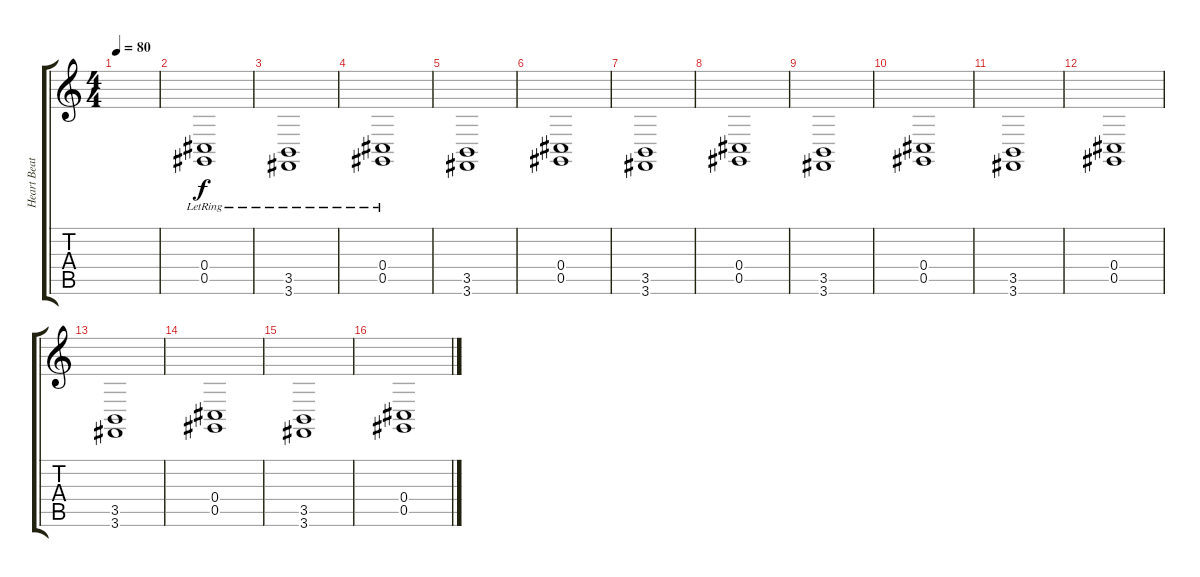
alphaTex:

\track ("Heart Beat" "Heart Beat") {instrument steeldrums}
\staff {score tabs}
\tuning (Eb4 Bb3 Gb3 Db3 Ab2 Eb2) {hide}
\ts (4 4)
\tempo 80
\clef g2
\ks c
|
(0.4{lr} 0.5).1 |
(3.5{lr} 3.6{lr}).1 |
(0.4{lr} 0.5{lr}).1 |
(3.5 3.6).1 |
(0.4 0.5).1 |
(3.5 3.6).1 |
(0.4 0.5).1 |
(3.5 3.6).1 |
(0.4 0.5).1 |
(3.5 3.6).1 |
(0.4 0.5).1 |
(3.5 3.6).1 |
(0.4 0.5).1 |
(3.5 3.6).1 |
(0.4 0.5).1
